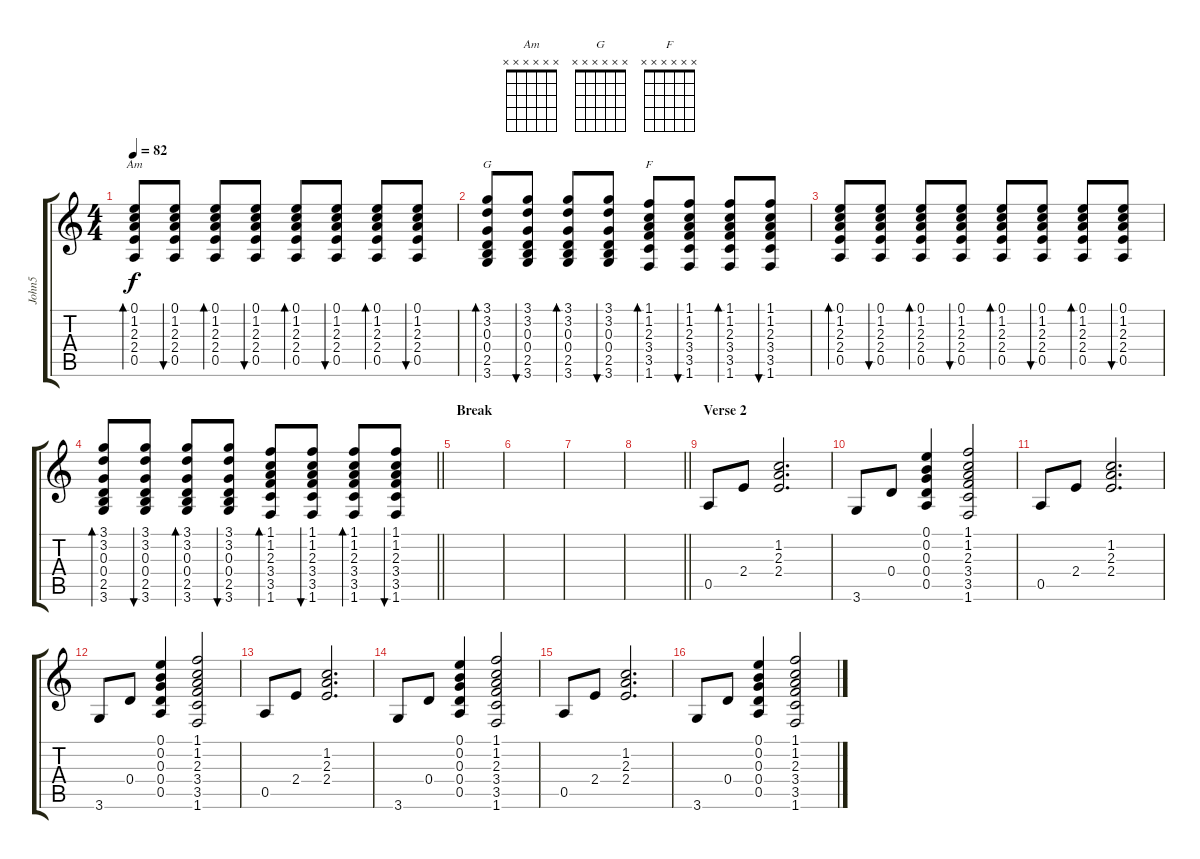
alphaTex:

\track ("John5" "John5") {instrument acousticguitarsteel}
\staff {score tabs}
\tuning (E4 B3 G3 D3 A2 E2) {hide}
\chord ("Am" x x x x x x)
\chord ("G" x x x x x x)
\chord ("F" x x x x x x)
\ts (4 4)
\tempo 82
\clef g2
\ks c
(0.1 1.2 2.3 2.4 0.5).8{bd 60 ch "Am" dy f} (0.1 1.2 2.3 2.4 0.5).8{bu 60} (0.1 1.2 2.3 2.4 0.5).8{bd 60} (0.1 1.2 2.3 2.4 0.5).8{bu 60} (0.1 1.2 2.3 2.4 0.5).8{bd 60} (0.1 1.2 2.3 2.4 0.5).8{bu 60} (0.1 1.2 2.3 2.4 0.5).8{bd 60} (0.1 1.2 2.3 2.4 0.5).8{bu 60} |
(3.1 3.2 0.3 0.4 2.5 3.6).8{bd 60 ch "G"} (3.1 3.2 0.3 0.4 2.5 3.6).8{bu 60} (3.1 3.2 0.3 0.4 2.5 3.6).8{bd 60} (3.1 3.2 0.3 0.4 2.5 3.6).8{bu 60} (1.1 1.2 2.3 3.4 3.5 1.6).8{bd 60 ch "F"} (1.1 1.2 2.3 3.4 3.5 1.6).8{bu 60} (1.1 1.2 2.3 3.4 3.5 1.6).8{bd 60} (1.1 1.2 2.3 3.4 3.5 1.6).8{bu 60} |
(0.1 1.2 2.3 2.4 0.5).8{bd 60} (0.1 1.2 2.3 2.4 0.5).8{bu 60} (0.1 1.2 2.3 2.4 0.5).8{bd 60} (0.1 1.2 2.3 2.4 0.5).8{bu 60} (0.1 1.2 2.3 2.4 0.5).8{bd 60} (0.1 1.2 2.3 2.4 0.5).8{bu 60} (0.1 1.2 2.3 2.4 0.5).8{bd 60} (0.1 1.2 2.3 2.4 0.5).8{bu 60} |
\barLineRight lightlight
(3.1 3.2 0.3 0.4 2.5 3.6).8{bd 60} (3.1 3.2 0.3 0.4 2.5 3.6).8{bu 60} (3.1 3.2 0.3 0.4 2.5 3.6).8{bd 60} (3.1 3.2 0.3 0.4 2.5 3.6).8{bu 60} (1.1 1.2 2.3 3.4 3.5 1.6).8{bd 60} (1.1 1.2 2.3 3.4 3.5 1.6).8{bu 60} (1.1 1.2 2.3 3.4 3.5 1.6).8{bd 60} (1.1 1.2 2.3 3.4 3.5 1.6).8{bu 60} |
\section ("" "Break")
|
|
|
\barLineRight lightlight
|
\section ("" "Verse 2")
0.5.8{volume 14} 2.4.8 (1.2 2.3 2.4).2{d} |
3.6.8 0.4.8 (0.1 0.2 0.3 0.4 0.5).4 (1.1 1.2 2.3 3.4 3.5 1.6).2 |
0.5.8 2.4.8 (1.2 2.3 2.4).2{d} |
3.6.8 0.4.8 (0.1 0.2 0.3 0.4 0.5).4 (1.1 1.2 2.3 3.4 3.5 1.6).2 |
0.5.8 2.4.8 (1.2 2.3 2.4).2{d} |
3.6.8 0.4.8 (0.1 0.2 0.3 0.4 0.5).4 (1.1 1.2 2.3 3.4 3.5 1.6).2 |
0.5.8 2.4.8 (1.2 2.3 2.4).2{d} |
3.6.8 0.4.8 (0.1 0.2 0.3 0.4 0.5).4 (1.1 1.2 2.3 3.4 3.5 1.6).2
